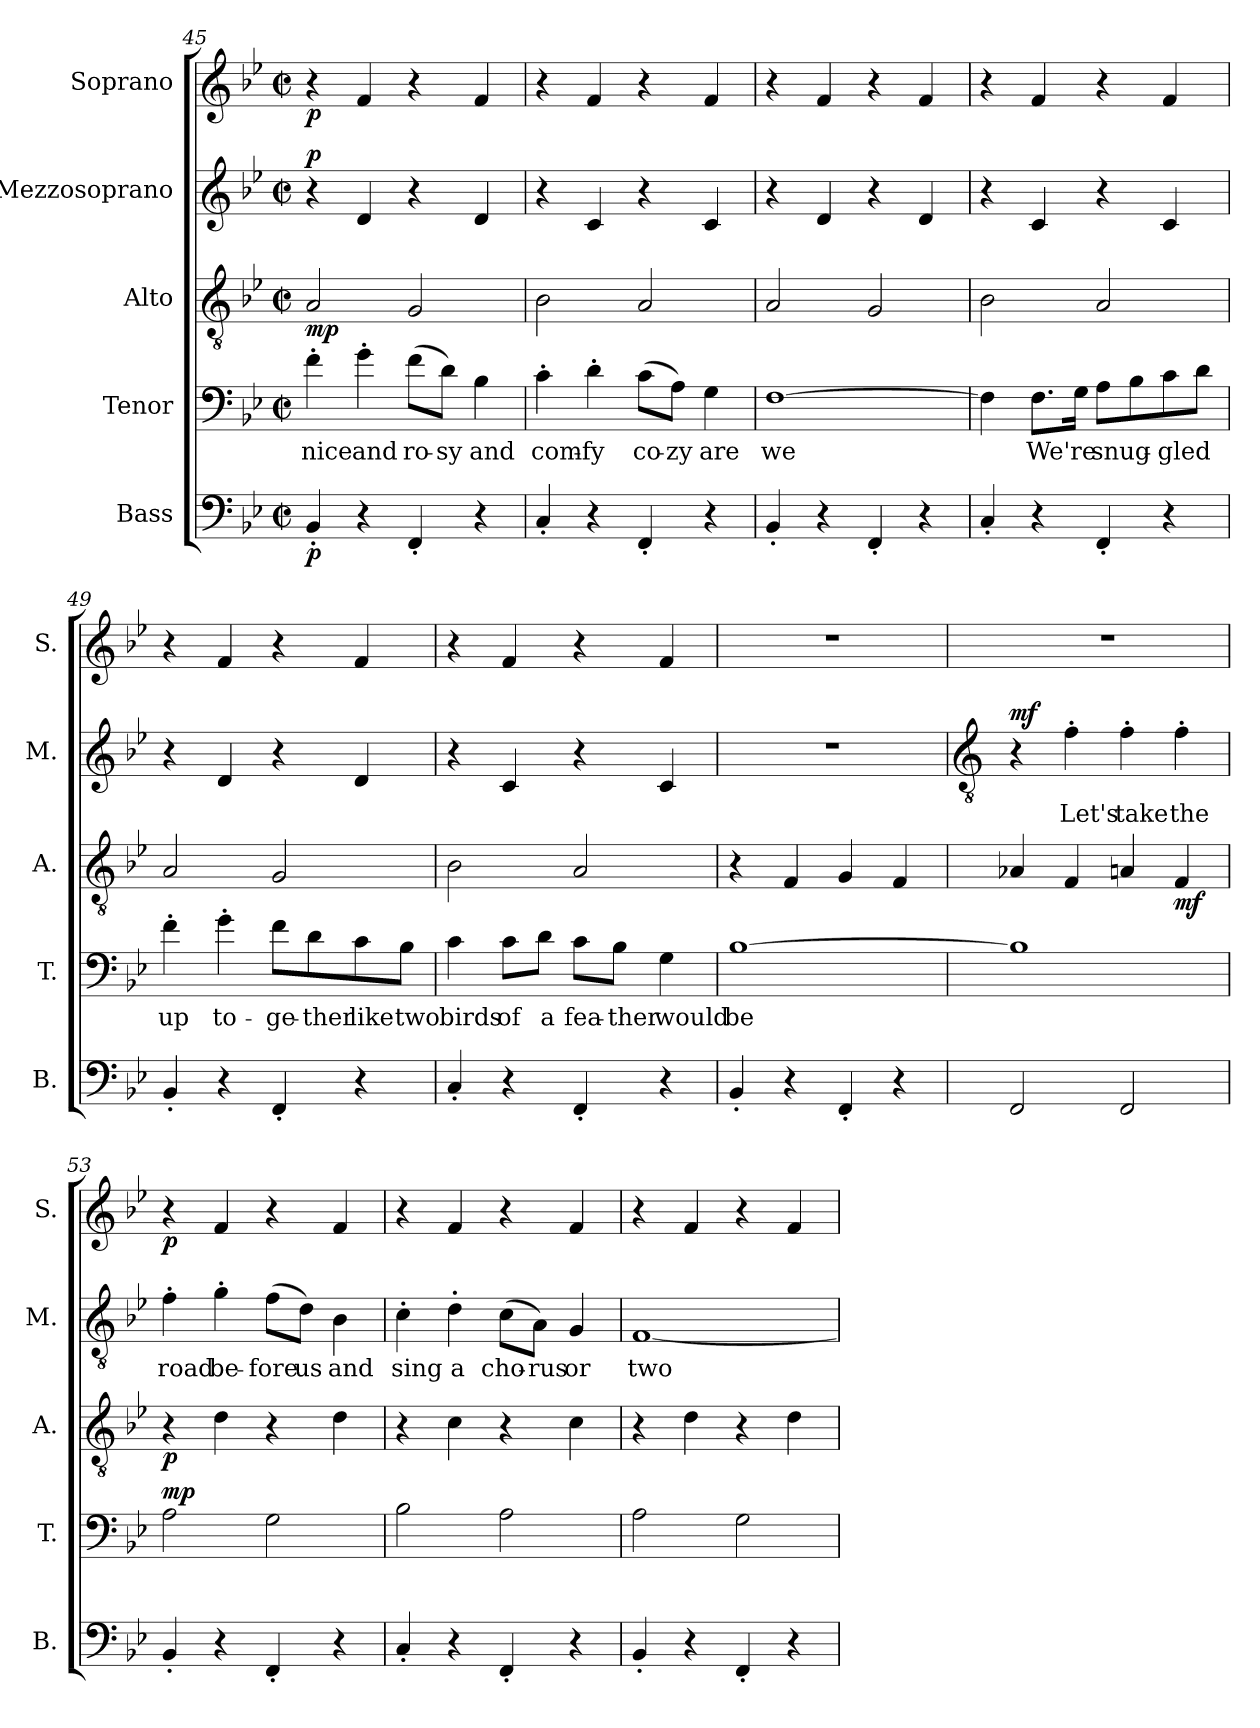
**kern	**dynam	**kern	**text	**dynam	**kern	**dynam	**kern	**text	**dynam	**kern	**dynam
*part5	*part5	*part4	*part4	*part4	*part3	*part3	*part2	*part2	*part2	*part1	*part1
*staff5	*staff5	*staff4	*staff4	*staff4	*staff3	*staff3	*staff2	*staff2	*staff2	*staff1	*staff1
*I"Bass	*	*I"Tenor	*	*	*I"Alto	*	*I"Mezzosoprano	*	*	*I"Soprano	*
*I'B.	*	*I'T.	*	*	*I'A.	*	*I'M.	*	*	*I'S.	*
*clefF4	*	*clefF4	*	*	*clefGv2	*	*clefG2	*	*	*clefG2	*
*k[b-e-]	*	*k[b-e-]	*	*	*k[b-e-]	*	*k[b-e-]	*	*	*k[b-e-]	*
*M4/4	*	*M4/4	*	*	*M4/4	*	*M4/4	*	*	*M4/4	*
*met(c|)	*	*met(c|)	*	*	*met(c|)	*	*met(c|)	*	*	*met(c|)	*
=45	=45	=45	=45	=45	=45	=45	=45	=45	=45	=45	=45
!	!LO:DY:b	!	!	!	!	!LO:DY:b	!	!	!LO:DY:b	!	!LO:DY:b
4BB-'/	p	4f'\	nice	.	2A/	mp	4r	.	p	4r	p
4r	.	4g'\	and	.	.	.	4d/	.	.	4f/	.
4FF'/	.	(8f\L	ro-	.	2G/	.	4r	.	.	4r	.
.	.	8d\J)	-sy	.	.	.	.	.	.	.	.
4r	.	4B-\	and	.	.	.	4d/	.	.	4f/	.
=46	=46	=46	=46	=46	=46	=46	=46	=46	=46	=46	=46
4C'/	.	4c'\	com-	.	2B-\	.	4r	.	.	4r	.
4r	.	4d'\	-fy	.	.	.	4c/	.	.	4f/	.
4FF'/	.	(8c\L	co-	.	2A/	.	4r	.	.	4r	.
.	.	8A\J)	-zy	.	.	.	.	.	.	.	.
4r	.	4G\	are	.	.	.	4c/	.	.	4f/	.
=47	=47	=47	=47	=47	=47	=47	=47	=47	=47	=47	=47
4BB-'/	.	[1F	we	.	2A/	.	4r	.	.	4r	.
4r	.	.	.	.	.	.	4d/	.	.	4f/	.
4FF'/	.	.	.	.	2G/	.	4r	.	.	4r	.
4r	.	.	.	.	.	.	4d/	.	.	4f/	.
!!LO:PB:g=z
=48	=48	=48	=48	=48	=48	=48	=48	=48	=48	=48	=48
4C'/	.	4F\]	.	.	2B-\	.	4r	.	.	4r	.
4r	.	8.F\L	We're	.	.	.	4c/	.	.	4f/	.
.	.	16G\Jk	.	.	.	.	.	.	.	.	.
4FF'/	.	8A\L	snug-	.	2A/	.	4r	.	.	4r	.
.	.	8B-\	.	.	.	.	.	.	.	.	.
4r	.	8c\	-gled	.	.	.	4c/	.	.	4f/	.
.	.	8d\J	.	.	.	.	.	.	.	.	.
=49	=49	=49	=49	=49	=49	=49	=49	=49	=49	=49	=49
4BB-'/	.	4f'\	up	.	2A/	.	4r	.	.	4r	.
4r	.	4g'\	to-	.	.	.	4d/	.	.	4f/	.
4FF'/	.	8f\L	-ge-	.	2G/	.	4r	.	.	4r	.
.	.	8d\	ther	.	.	.	.	.	.	.	.
4r	.	8c\	like	.	.	.	4d/	.	.	4f/	.
.	.	8B-\J	two	.	.	.	.	.	.	.	.
=50	=50	=50	=50	=50	=50	=50	=50	=50	=50	=50	=50
4C'/	.	4c\	birds	.	2B-\	.	4r	.	.	4r	.
4r	.	8c\L	of	.	.	.	4c/	.	.	4f/	.
.	.	8d\J	a	.	.	.	.	.	.	.	.
4FF'/	.	8c\L	fea-	.	2A/	.	4r	.	.	4r	.
.	.	8B-\J	-ther	.	.	.	.	.	.	.	.
4r	.	4G\	would	.	.	.	4c/	.	.	4f/	.
=51	=51	=51	=51	=51	=51	=51	=51	=51	=51	=51	=51
4BB-'/	.	[1B-	be	.	4r	.	1r	.	.	1r	.
4r	.	.	.	.	4F/	.	.	.	.	.	.
4FF'/	.	.	.	.	4G/	.	.	.	.	.	.
4r	.	.	.	.	4F/	.	.	.	.	.	.
!!LO:LB:g=z
=52	=52	=52	=52	=52	=52	=52	=52	=52	=52	=52	=52
*	*	*	*	*	*	*	*clefGv2	*	*	*	*
!	!	!	!	!	!	!	!	!	!LO:DY:b	!	!
2FF/	.	1B-]	.	.	4A-X/	.	4r	.	mf	1r	.
.	.	.	.	.	4F/	.	4f'\	Let's	.	.	.
2FF/	.	.	.	.	4An/	.	4f'\	take	.	.	.
!	!	!	!	!	!	!LO:DY:b	!	!	!	!	!
.	.	.	.	.	4F/	mf	4f'\	the	.	.	.
=53	=53	=53	=53	=53	=53	=53	=53	=53	=53	=53	=53
!	!	!	!	!LO:DY:b	!	!LO:DY:b	!	!	!	!	!LO:DY:b
4BB-'/	.	2A\	.	mp	4r	p	4f'\	road	.	4r	p
4r	.	.	.	.	4d\	.	4g'\	be-	.	4f/	.
4FF'/	.	2G\	.	.	4r	.	(8f\L	-fore	.	4r	.
.	.	.	.	.	.	.	8d\J)	us	.	.	.
4r	.	.	.	.	4d\	.	4B-\	and	.	4f/	.
=54	=54	=54	=54	=54	=54	=54	=54	=54	=54	=54	=54
4C'/	.	2B-\	.	.	4r	.	4c'\	sing	.	4r	.
4r	.	.	.	.	4c\	.	4d'\	a	.	4f/	.
4FF'/	.	2A\	.	.	4r	.	(8c\L	cho-	.	4r	.
.	.	.	.	.	.	.	8A\J)	-rus	.	.	.
4r	.	.	.	.	4c\	.	4G/	or	.	4f/	.
=55	=55	=55	=55	=55	=55	=55	=55	=55	=55	=55	=55
4BB-'/	.	2A\	.	.	4r	.	[1F	two	.	4r	.
4r	.	.	.	.	4d\	.	.	.	.	4f/	.
4FF'/	.	2G\	.	.	4r	.	.	.	.	4r	.
4r	.	.	.	.	4d\	.	.	.	.	4f/	.
=	=	=	=	=	=	=	=	=	=	=	=
*-	*-	*-	*-	*-	*-	*-	*-	*-	*-	*-	*-
